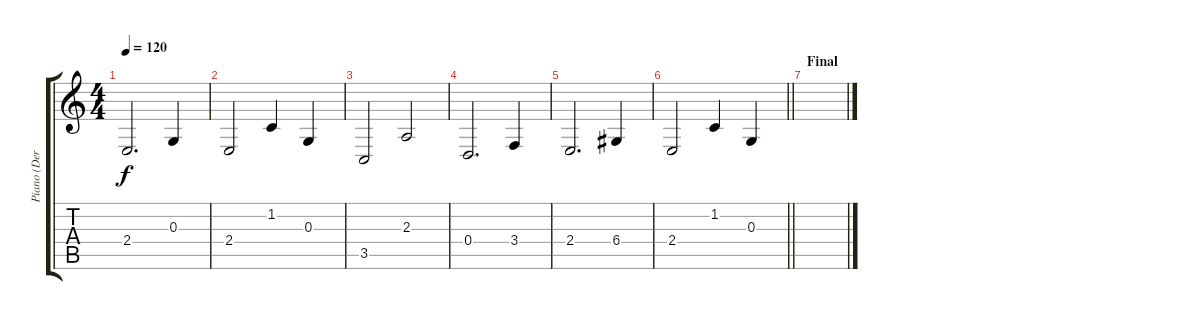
\track ("Piano (Der)" "Piano (Der") {instrument tremolostrings}
\staff {score tabs}
\tuning (E4 B3 G3 D3 A2 E2) {hide}
\ts (4 4)
\tempo 120
\clef g2
\ks c
2.4.2{d dy f} 0.3.4 |
2.4.2 1.2.4 0.3.4 |
3.5.2 2.3.2 |
0.4.2{d} 3.4.4 |
2.4.2{d} 6.4.4 |
\barLineRight lightlight
2.4.2 1.2.4 0.3.4 |
\section ("" "Final")
